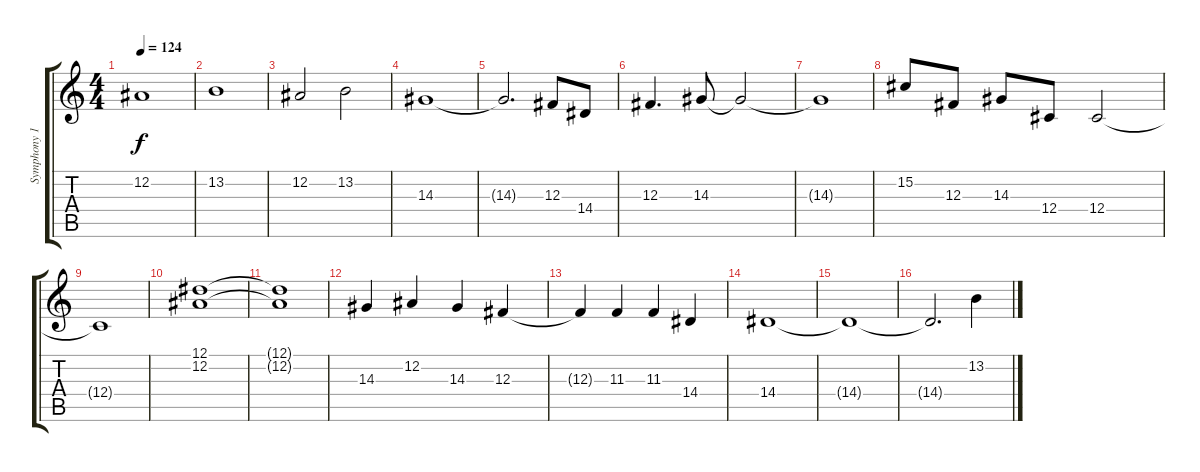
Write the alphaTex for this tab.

\track ("Symphony 1" "Symphony 1") {instrument stringensemble1}
\staff {score tabs}
\tuning (Eb4 Bb3 Gb3 Db3 Ab2 Eb2) {hide}
\ts (4 4)
\tempo 124
\clef g2
\ks c
12.2{t}.1{dy f} |
13.2.1 |
12.2.2 13.2.2 |
14.3.1 |
14.3{t}.2{d} 12.3.8 14.4.8 |
12.3.4{d} 14.3.8 14.3{t}.2 |
14.3{t}.1 |
15.2.8 12.3.8 14.3.8 12.4.8 12.4.2 |
12.4{t}.1 |
(12.1 12.2).1 |
(12.1{t} 12.2{t}).1 |
14.3.4 12.2.4 14.3.4 12.3.4 |
12.3{t}.4 11.3.4 11.3.4 14.4.4 |
14.4.1 |
14.4{t}.1 |
14.4{t}.2{d} 13.2.4
